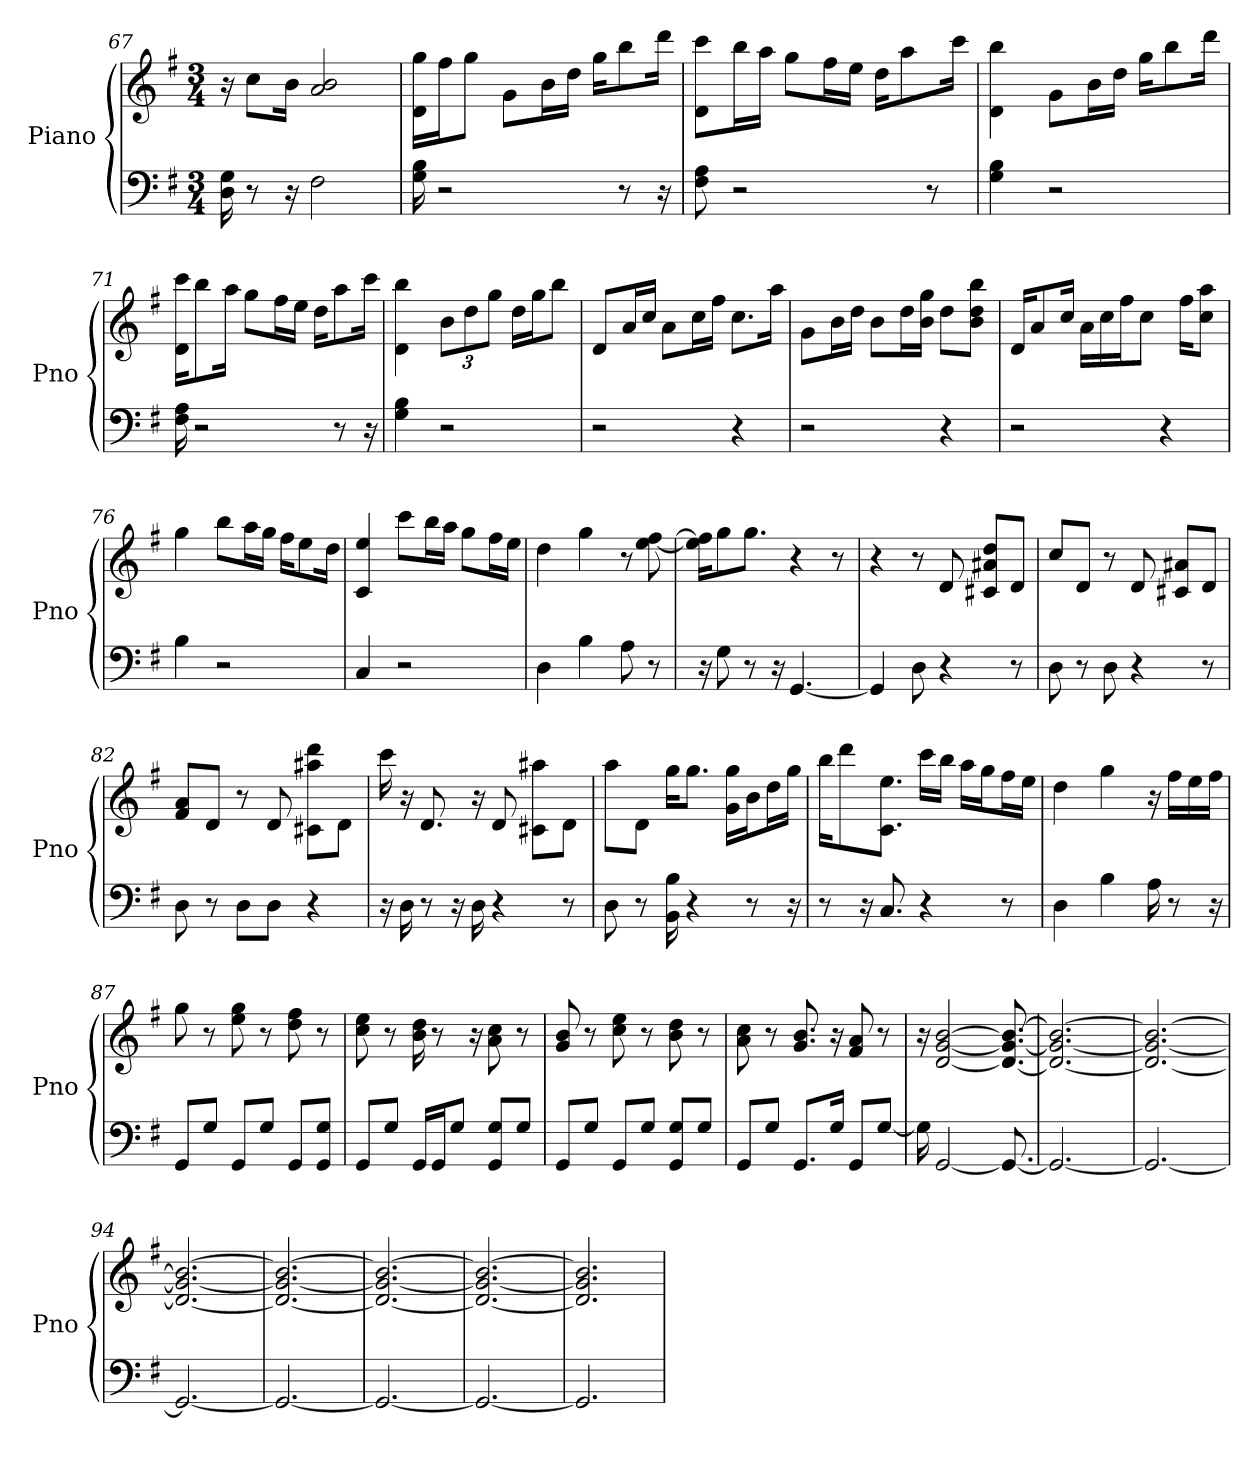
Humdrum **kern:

**kern	**kern
*part1	*part1
*staff2	*staff1
*I"Piano	*
*I'Pno	*
*clefF4	*clefG2
*k[f#]	*k[f#]
*G:	*G:
*M3/4	*M3/4
=67	=67
16G 16D	16r
8r	8cc\L
16r	16b\Jk
2F#	2a 2b
=68	=68
16B 16G	16gg\ 16d\LL
2r	16ff#\J
.	8gg\J
.	8g\L
.	16b\L
.	16dd\JJ
.	16gg\KL
8r	8bb\
16r	16ddd\Jk
=69	=69
8F# 8A	8d\ 8ccc\L
2r	16bb\L
.	16aa\JJ
.	8gg\L
.	16ff#\L
.	16ee\JJ
.	16dd\KL
.	8aa\
8r	.
.	16ccc\Jk
=70	=70
4B 4G	4bb 4d
2r	8g\L
.	16b\L
.	16dd\JJ
.	16gg\KL
.	8bb\
.	16ddd\Jk
=71	=71
16F# 16A	16d\ 16ccc\KL
2r	8bb\
.	16aa\Jk
.	8gg\L
.	16ff#\L
.	16ee\JJ
.	16dd\KL
8r	8aa\
16r	16ccc\Jk
=72	=72
4B 4G	4bb 4d
2r	12b\L
.	12dd\
.	12gg\J
.	16dd\LL
.	16gg\J
.	8bb\J
=73	=73
2r	8d/L
.	16a/L
.	16cc/JJ
.	8a\L
.	16cc\L
.	16ff#\JJ
4r	8.cc\L
.	16aa\Jk
=74	=74
2r	8g\L
.	16b\L
.	16dd\JJ
.	8b\L
.	16dd\L
.	16gg\ 16b\JJ
4r	8dd\L
.	8b\ 8bb\ 8dd\J
=75	=75
2r	16d/KL
.	8a/
.	16cc/Jk
.	16a\LL
.	16cc\J
.	16ff#\K
.	8cc\J
4r	.
.	16ff#\KL
.	8aa\ 8cc\J
=76	=76
4B	4gg
2r	8bb\L
.	16aa\L
.	16gg\JJ
.	16ff#\KL
.	8ee\
.	16dd\Jk
=77	=77
4C	4ee 4c
2r	8ccc\L
.	16bb\L
.	16aa\JJ
.	8gg\L
.	16ff#\L
.	16ee\JJ
=78	=78
4D	4dd
4B	4gg
8A	8r
8r	[8ff# [8ee
=79	=79
16r	16ff#]\ 16ee]\KL
8G	8gg\
8r	8.gg\J
16r	.
[4.GG	4r
.	8r
=80	=80
4GG]	4r
8D	8r
4r	8d
.	8dd/ 8c#/ 8a#/L
8r	8d/J
=81	=81
8D	8cc/L
8r	8d/J
8D	8r
4r	8d
.	8a#/ 8c#/L
8r	8d/J
=82	=82
8D	8a/ 8f#/L
8r	8d/J
8D\L	8r
8D\J	8d
4r	8ddd\ 8aa#\ 8c#\L
.	8d\J
=83	=83
16r	16ccc
16D	16r
8r	8.d
16r	.
16D	16r
4r	8d
.	8aa#\ 8c#\L
8r	8d\J
=84	=84
8D	8aa\L
8r	8d\J
16BB 16B	16gg\KL
4r	8.gg\J
.	16gg\ 16g\LL
8r	16b\J
.	16dd\L
16r	16gg\JJ
=85	=85
8r	16bb\KL
.	8ddd\
16r	.
8.C	8.c\ 8.ee\J
4r	16ccc\LL
.	16bb\JJ
.	16aa\LL
.	16gg\J
8r	16ff#\L
.	16ee\JJ
=86	=86
4D	4dd
4B	4gg
16A	16r
8r	16ff#\LL
.	16ee\
16r	16ff#\JJ
=87	=87
8GG/L	8gg
8G/J	8r
8GG/L	8gg 8ee
8G/J	8r
8GG/L	8dd 8ff#
8G/ 8GG/J	8r
=88	=88
8GG/L	8ee 8cc
8G/J	8r
16GG/LL	16b 16dd
16GG/J	8r
8G/J	.
.	16r
8GG/ 8G/L	8a 8cc
8G/J	8r
=89	=89
8GG/L	8b 8g
8G/J	8r
8GG/L	8cc 8ee
8G/J	8r
8GG/ 8G/L	8b 8dd
8G/J	8r
=90	=90
8GG/L	8a 8cc
8G/J	8r
8.GG/L	8.g 8.b
16G/Jk	16r
8GG/L	8a 8f#
[8G/J	8r
=91	=91
16G]	16r
[2GG	[2g [2b [2d
8.GG_	8.g_ 8.b_ 8.d_
=92	=92
2.GG_	2.g_ 2.b_ 2.d_
=93	=93
2.GG_	2.g_ 2.b_ 2.d_
=94	=94
2.GG_	2.g_ 2.b_ 2.d_
=95	=95
2.GG_	2.g_ 2.b_ 2.d_
=96	=96
2.GG_	2.g_ 2.b_ 2.d_
=97	=97
2.GG_	2.g_ 2.b_ 2.d_
=98	=98
2.GG]	2.g] 2.b] 2.d]
=	=
*-	*-
